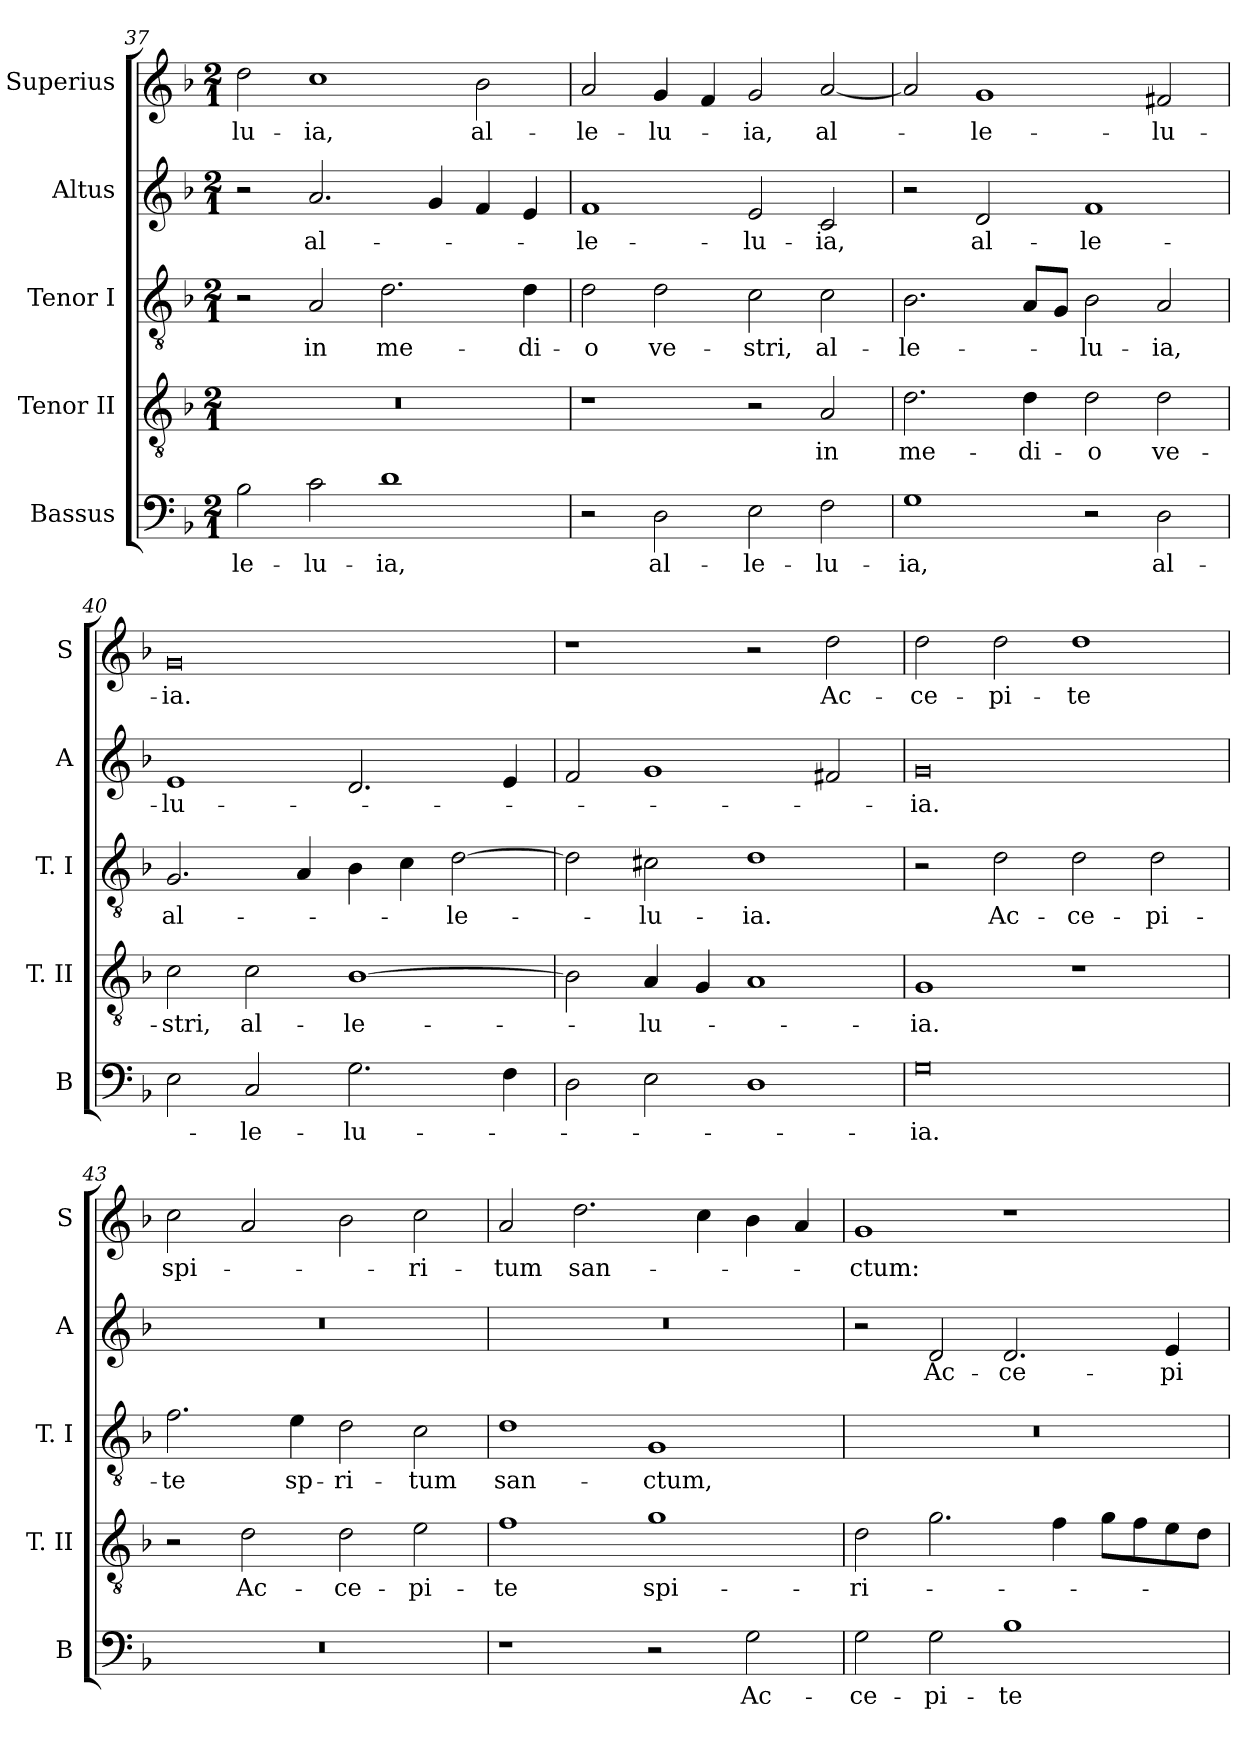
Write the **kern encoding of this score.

**kern	**text	**kern	**text	**kern	**text	**kern	**text	**kern	**text
*part5	*part5	*part4	*part4	*part3	*part3	*part2	*part2	*part1	*part1
*staff5	*staff5	*staff4	*staff4	*staff3	*staff3	*staff2	*staff2	*staff1	*staff1
*I"Bassus	*	*I"Tenor II	*	*I"Tenor I	*	*I"Altus	*	*I"Superius	*
*I'B	*	*I'T. II	*	*I'T. I	*	*I'A	*	*I'S	*
*clefF4	*	*clefGv2	*	*clefGv2	*	*clefG2	*	*clefG2	*
*k[b-]	*	*k[b-]	*	*k[b-]	*	*k[b-]	*	*k[b-]	*
*F:	*	*F:	*	*F:	*	*F:	*	*F:	*
*M2/1	*	*M2/1	*	*M2/1	*	*M2/1	*	*M2/1	*
=37	=37	=37	=37	=37	=37	=37	=37	=37	=37
2B-	-le-	0r	.	2r	.	2r	.	2dd	-lu-
2c	-lu-	.	.	2A	in	2.a	al-	1cc	-ia,
1d	-ia,	.	.	2.d	me-	.	.	.	.
.	.	.	.	.	.	4g	.	.	.
.	.	.	.	.	.	4f	.	2b-	al-
.	.	.	.	4d	-di-	4e	.	.	.
=38	=38	=38	=38	=38	=38	=38	=38	=38	=38
2r	.	1r	.	2d	-o	1f	-le-	2a	-le-
2D	al-	.	.	2d	ve-	.	.	4g	-lu-
.	.	.	.	.	.	.	.	4f	.
2E	-le-	2r	.	2c	-stri,	2e	-lu-	2g	-ia,
2F	-lu-	2A	in	2c	al-	2c	-ia,	[2a	al-
=39	=39	=39	=39	=39	=39	=39	=39	=39	=39
1G	-ia,	2.d	me-	2.B-	-le-	2r	.	2a]	.
.	.	.	.	.	.	2d	al-	1g	-le-
.	.	4d	-di-	8AL	.	.	.	.	.
.	.	.	.	8GJ	.	.	.	.	.
2r	.	2d	-o	2B-	-lu-	1f	-le-	.	.
2D	al-	2d	ve-	2A	-ia,	.	.	2f#X	-lu-
=40	=40	=40	=40	=40	=40	=40	=40	=40	=40
2E	.	2c	-stri,	2.G	al-	1e	-lu-	0g	-ia.
2C	-le-	2c	al-	.	.	.	.	.	.
.	.	.	.	4A	.	.	.	.	.
2.G	-lu-	[1B-	-le-	4B-	.	2.d	.	.	.
.	.	.	.	4c	.	.	.	.	.
.	.	.	.	[2d	-le-	.	.	.	.
4F	.	.	.	.	.	4e	.	.	.
=41	=41	=41	=41	=41	=41	=41	=41	=41	=41
2D	.	2B-]	.	2d]	.	2f	.	1r	.
2E	.	4A	-lu-	2c#X	-lu-	1g	.	.	.
.	.	4G	.	.	.	.	.	.	.
1D	.	1A	.	1d	-ia.	.	.	2r	.
.	.	.	.	.	.	2f#X	.	2dd	Ac-
=42	=42	=42	=42	=42	=42	=42	=42	=42	=42
0G	-ia.	1G	-ia.	2r	.	0g	-ia.	2dd	-ce-
.	.	.	.	2d	Ac-	.	.	2dd	-pi-
.	.	1r	.	2d	-ce-	.	.	1dd	-te
.	.	.	.	2d	-pi-	.	.	.	.
=43	=43	=43	=43	=43	=43	=43	=43	=43	=43
0r	.	2r	.	2.f	-te	0r	.	2cc	spi-
.	.	2d	Ac-	.	.	.	.	2a	.
.	.	.	.	4e	sp-	.	.	.	.
.	.	2d	-ce-	2d	-ri-	.	.	2b-	.
.	.	2e	-pi-	2c	-tum	.	.	2cc	-ri-
=44	=44	=44	=44	=44	=44	=44	=44	=44	=44
1r	.	1f	-te	1d	san-	0r	.	2a	-tum
.	.	.	.	.	.	.	.	2.dd	san-
2r	.	1g	spi-	1G	-ctum,	.	.	.	.
.	.	.	.	.	.	.	.	4cc	.
2G	Ac-	.	.	.	.	.	.	4b-	.
.	.	.	.	.	.	.	.	4a	.
=45	=45	=45	=45	=45	=45	=45	=45	=45	=45
2G	-ce-	2d	-ri-	0r	.	2r	.	1g	-ctum:
2G	-pi-	2.g	.	.	.	2d	Ac-	.	.
1B-	-te	.	.	.	.	2.d	-ce-	1r	.
.	.	4f	.	.	.	.	.	.	.
.	.	8gL	.	.	.	.	.	.	.
.	.	8f	.	.	.	.	.	.	.
.	.	8e	.	.	.	4e	-pi-	.	.
.	.	8dJ	.	.	.	.	.	.	.
=	=	=	=	=	=	=	=	=	=
*-	*-	*-	*-	*-	*-	*-	*-	*-	*-
